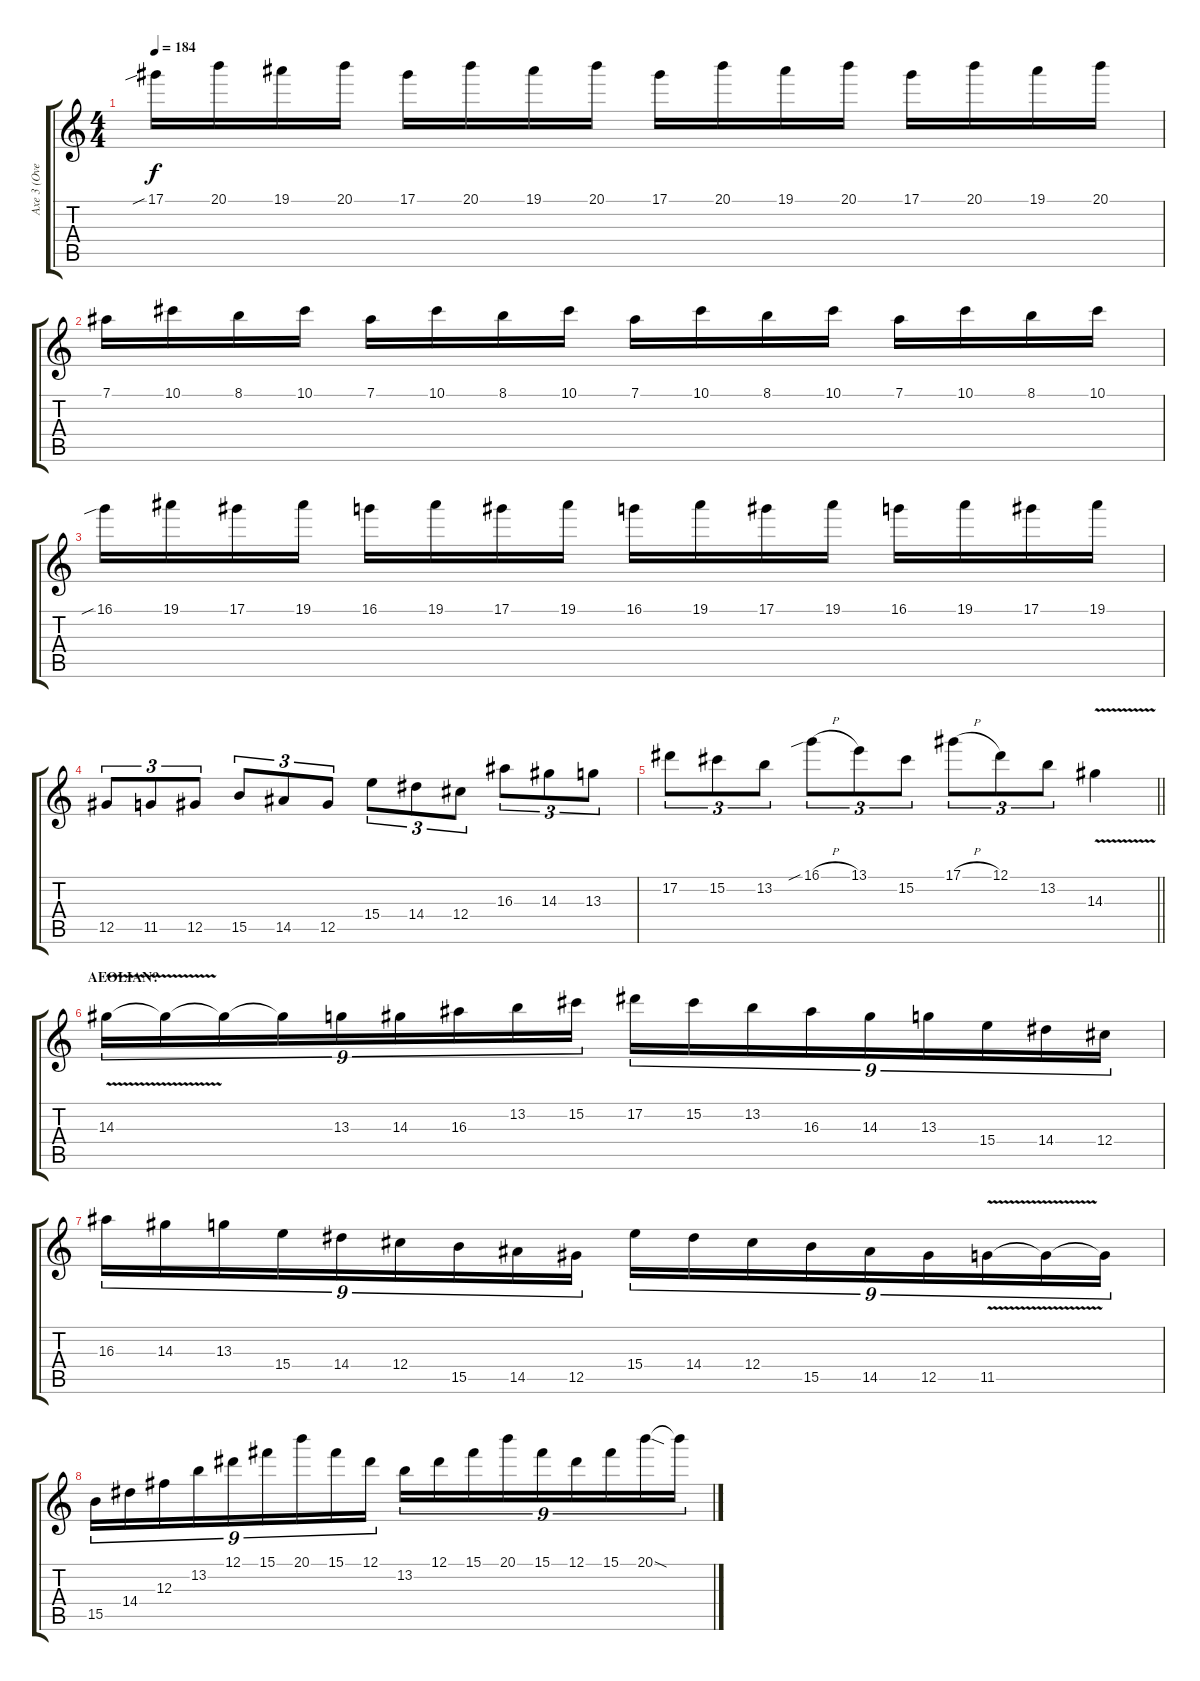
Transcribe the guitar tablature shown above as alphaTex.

\track ("Axe 3 (Overdubs+Solo)" "Axe 3 (Ove") {instrument overdrivenguitar}
\staff {score tabs}
\tuning (Eb4 Bb3 Gb3 Db3 Ab2 Eb2) {hide}
\ts (4 4)
\tempo 184
\clef g2
\ks c
17.1{sib}.16{dy f} 20.1.16 19.1.16 20.1.16 17.1.16 20.1.16 19.1.16 20.1.16 17.1.16 20.1.16 19.1.16 20.1.16 17.1.16 20.1.16 19.1.16 20.1.16 |
7.1.16 10.1.16 8.1.16 10.1.16 7.1.16 10.1.16 8.1.16 10.1.16 7.1.16 10.1.16 8.1.16 10.1.16 7.1.16 10.1.16 8.1.16 10.1.16 |
16.1{sib}.16 19.1.16 17.1.16 19.1.16 16.1.16 19.1.16 17.1.16 19.1.16 16.1.16 19.1.16 17.1.16 19.1.16 16.1.16 19.1.16 17.1.16 19.1.16 |
12.5.8{tu (3 2)} 11.5.8{tu (3 2)} 12.5.8{tu (3 2)} 15.5.8{tu (3 2)} 14.5.8{tu (3 2)} 12.5.8{tu (3 2)} 15.4.8{tu (3 2)} 14.4.8{tu (3 2)} 12.4.8{tu (3 2)} 16.3.8{tu (3 2)} 14.3.8{tu (3 2)} 13.3.8{tu (3 2)} |
\barLineRight lightlight
17.2.8{tu (3 2)} 15.2.8{tu (3 2)} 13.2.8{tu (3 2)} 16.1{sib h}.8{tu (3 2)} 13.1.8{tu (3 2)} 15.2.8{tu (3 2)} 17.1{h}.8{tu (3 2)} 12.1.8{tu (3 2)} 13.2.8{tu (3 2)} 14.3{v}.4 |
\section ("" "AEOLIAN?")
14.3{v}.16{tu (9 8)} 14.3{t}.16{tu (9 8)} 14.3{t}.16{tu (9 8)} 14.3{t}.16{tu (9 8)} 13.3.16{tu (9 8)} 14.3.16{tu (9 8)} 16.3.16{tu (9 8)} 13.2.16{tu (9 8)} 15.2.16{tu (9 8)} 17.2.16{tu (9 8)} 15.2.16{tu (9 8)} 13.2.16{tu (9 8)} 16.3.16{tu (9 8)} 14.3.16{tu (9 8)} 13.3.16{tu (9 8)} 15.4.16{tu (9 8)} 14.4.16{tu (9 8)} 12.4.16{tu (9 8)} |
16.3.16{tu (9 8)} 14.3.16{tu (9 8)} 13.3.16{tu (9 8)} 15.4.16{tu (9 8)} 14.4.16{tu (9 8)} 12.4.16{tu (9 8)} 15.5.16{tu (9 8)} 14.5.16{tu (9 8)} 12.5.16{tu (9 8)} 15.4.16{tu (9 8)} 14.4.16{tu (9 8)} 12.4.16{tu (9 8)} 15.5.16{tu (9 8)} 14.5.16{tu (9 8)} 12.5.16{tu (9 8)} 11.5{v}.16{tu (9 8)} 11.5{t}.16{tu (9 8)} 11.5{t}.16{tu (9 8)} |
15.5.16{tu (9 8)} 14.4.16{tu (9 8)} 12.3.16{tu (9 8)} 13.2.16{tu (9 8)} 12.1.16{tu (9 8)} 15.1.16{tu (9 8)} 20.1.16{tu (9 8)} 15.1.16{tu (9 8)} 12.1.16{tu (9 8)} 13.2.16{tu (9 8)} 12.1.16{tu (9 8)} 15.1.16{tu (9 8)} 20.1.16{tu (9 8)} 15.1.16{tu (9 8)} 12.1.16{tu (9 8)} 15.1.16{tu (9 8)} 20.1{sod}.16{tu (9 8)} 20.1{t}.16{tu (9 8)}
